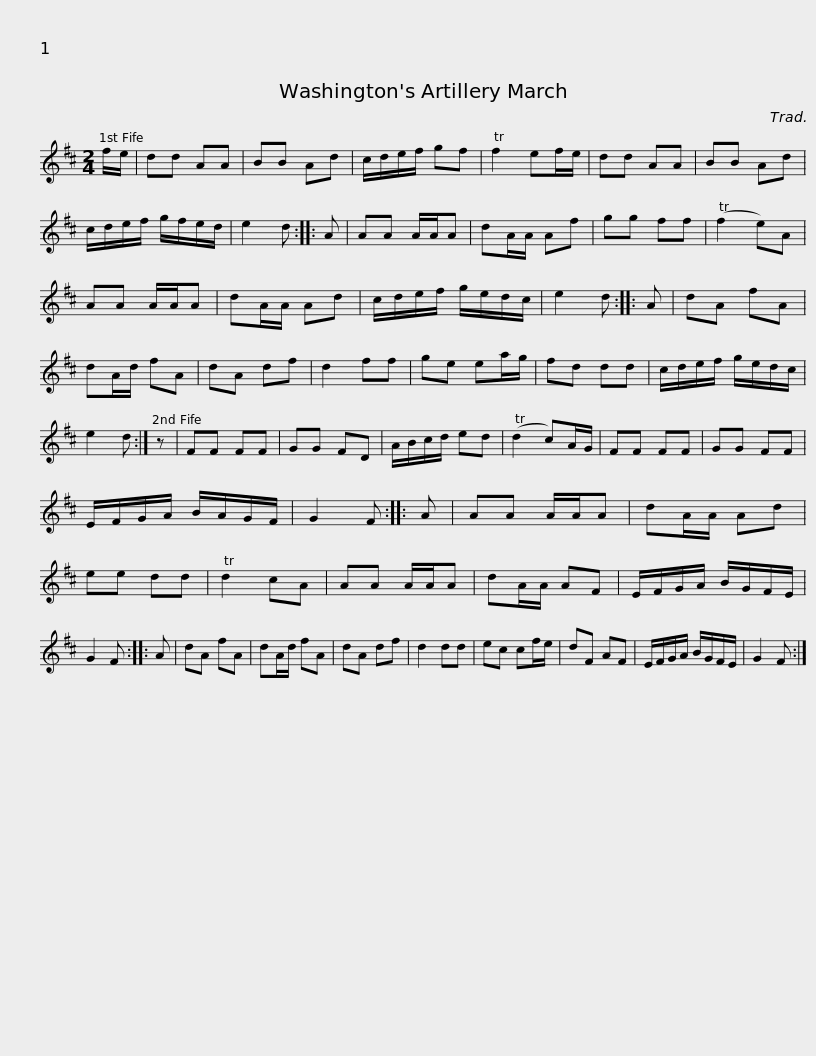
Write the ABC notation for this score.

X:1
L:1/8
M:2/4
I:linebreak $
K:none
V:1 treble transpose="8 "
V:1
[K:D] f/e/ | dd AA | BB Ad | c/d/e/f/ gf | Tf2 ef/e/ | %5
 dd AA | BB Ad | c/d/e/f/ g/f/e/d/ | e2 d :: A |$ %10
 AA A/A/A | dA/A/ Af | gg ff | (Tf2 e)A | AA A/A/A | %15
 dA/A/ Ad | c/d/e/f/ g/e/d/c/ | e2 d :: A | dA fA |$ %20
 dA/d/ fA | dA df | d2 ff | ge ea/g/ | fd dd | %25
 c/d/e/f/ g/e/d/c/ | e2 d :| z | FF FF | GG FD |$ %30
 A/B/c/d/ ed | (Td2 c)A/G/ | FF FF | GG FF | E/F/G/A/ B/A/G/F/ | %35
 G2 F :: A | AA A/A/A | dA/A/ Ad | ee dd |$ %40
 Td2 cA | AA A/A/A | dA/A/ AF | E/F/G/A/ B/G/F/E/ | G2 F :: %45
 A | dA fA | dA/d/ fA | dA df | d2 dd |$ %50
 ec cf/e/ | dF AF | E/F/G/A/ B/G/F/E/ | G2 F :| %54
